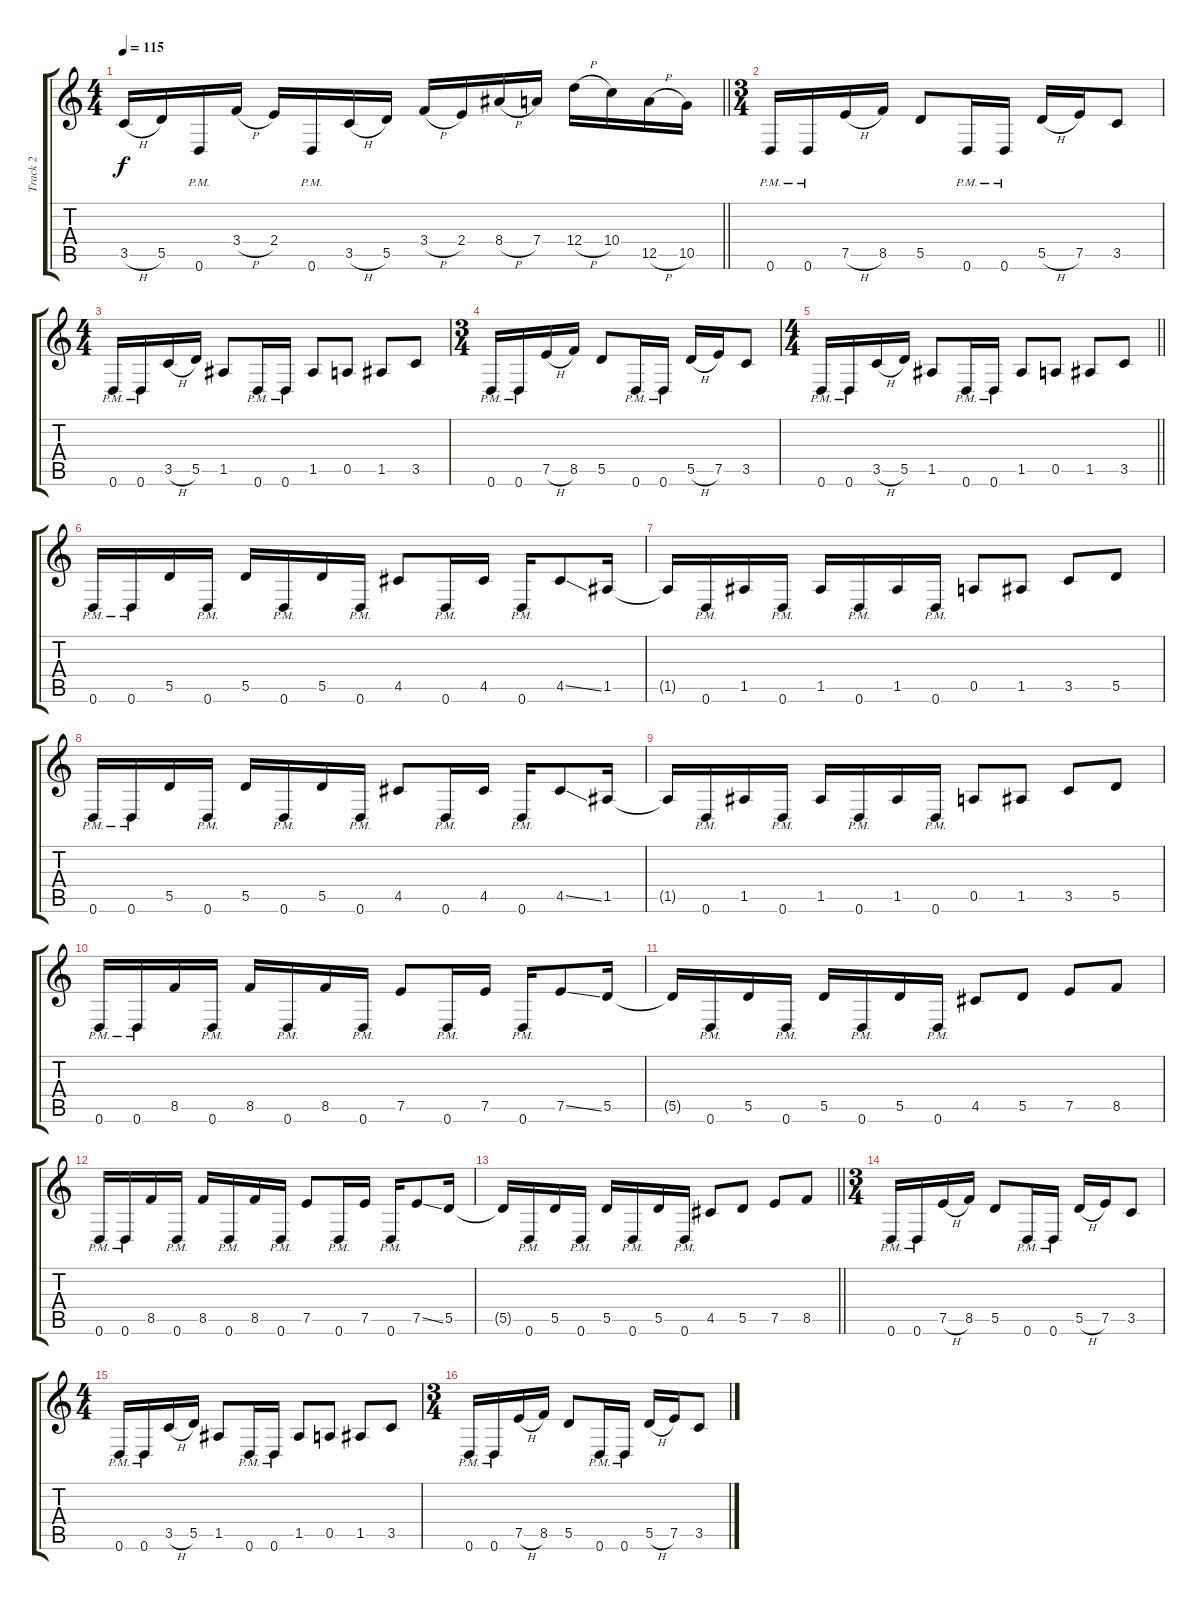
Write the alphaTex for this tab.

\track ("Track 2" "Track 2") {instrument overdrivenguitar}
\staff {score tabs}
\tuning (E4 B3 G3 D3 A2 D2) {hide}
\ts (4 4)
\tempo 115
\clef g2
\barLineRight lightlight
\ks c
3.5{h}.16{dy f} 5.5.16 0.6{pm}.16 3.4{h}.16 2.4.16 0.6{pm}.16 3.5{h}.16 5.5.16 3.4{h}.16 2.4.16 8.4{h}.16 7.4.16 12.4{h}.16 10.4.16 12.5{h}.16 10.5.16 |
\ts (3 4)
\section ("" "")
0.6{pm}.16 0.6{pm}.16 7.5{h}.16 8.5.16 5.5.8 0.6{pm}.16 0.6{pm}.16 5.5{h}.16 7.5.16 3.5.8 |
\ts (4 4)
0.6{pm}.16 0.6{pm}.16 3.5{h}.16 5.5.16 1.5.8 0.6{pm}.16 0.6{pm}.16 1.5.8 0.5.8 1.5.8 3.5.8 |
\ts (3 4)
0.6{pm}.16 0.6{pm}.16 7.5{h}.16 8.5.16 5.5.8 0.6{pm}.16 0.6{pm}.16 5.5{h}.16 7.5.16 3.5.8 |
\ts (4 4)
\barLineRight lightlight
0.6{pm}.16 0.6{pm}.16 3.5{h}.16 5.5.16 1.5.8 0.6{pm}.16 0.6{pm}.16 1.5.8 0.5.8 1.5.8 3.5.8 |
\section ("" "")
0.6{pm}.16 0.6{pm}.16 5.5.16 0.6{pm}.16 5.5.16 0.6{pm}.16 5.5.16 0.6{pm}.16 4.5.8 0.6{pm}.16 4.5.16 0.6{pm}.16 4.5{ss}.8 1.5.16 |
1.5{t}.16 0.6{pm}.16 1.5.16 0.6{pm}.16 1.5.16 0.6{pm}.16 1.5.16 0.6{pm}.16 0.5.8 1.5.8 3.5.8 5.5.8 |
0.6{pm}.16 0.6{pm}.16 5.5.16 0.6{pm}.16 5.5.16 0.6{pm}.16 5.5.16 0.6{pm}.16 4.5.8 0.6{pm}.16 4.5.16 0.6{pm}.16 4.5{ss}.8 1.5.16 |
1.5{t}.16 0.6{pm}.16 1.5.16 0.6{pm}.16 1.5.16 0.6{pm}.16 1.5.16 0.6{pm}.16 0.5.8 1.5.8 3.5.8 5.5.8 |
0.6{pm}.16 0.6{pm}.16 8.5.16 0.6{pm}.16 8.5.16 0.6{pm}.16 8.5.16 0.6{pm}.16 7.5.8 0.6{pm}.16 7.5.16 0.6{pm}.16 7.5{ss}.8 5.5.16 |
5.5{t}.16 0.6{pm}.16 5.5.16 0.6{pm}.16 5.5.16 0.6{pm}.16 5.5.16 0.6{pm}.16 4.5.8 5.5.8 7.5.8 8.5.8 |
0.6{pm}.16 0.6{pm}.16 8.5.16 0.6{pm}.16 8.5.16 0.6{pm}.16 8.5.16 0.6{pm}.16 7.5.8 0.6{pm}.16 7.5.16 0.6{pm}.16 7.5{ss}.8 5.5.16 |
\barLineRight lightlight
5.5{t}.16 0.6{pm}.16 5.5.16 0.6{pm}.16 5.5.16 0.6{pm}.16 5.5.16 0.6{pm}.16 4.5.8 5.5.8 7.5.8 8.5.8 |
\ts (3 4)
\section ("" "")
0.6{pm}.16 0.6{pm}.16 7.5{h}.16 8.5.16 5.5.8 0.6{pm}.16 0.6{pm}.16 5.5{h}.16 7.5.16 3.5.8 |
\ts (4 4)
0.6{pm}.16 0.6{pm}.16 3.5{h}.16 5.5.16 1.5.8 0.6{pm}.16 0.6{pm}.16 1.5.8 0.5.8 1.5.8 3.5.8 |
\ts (3 4)
0.6{pm}.16 0.6{pm}.16 7.5{h}.16 8.5.16 5.5.8 0.6{pm}.16 0.6{pm}.16 5.5{h}.16 7.5.16 3.5.8
